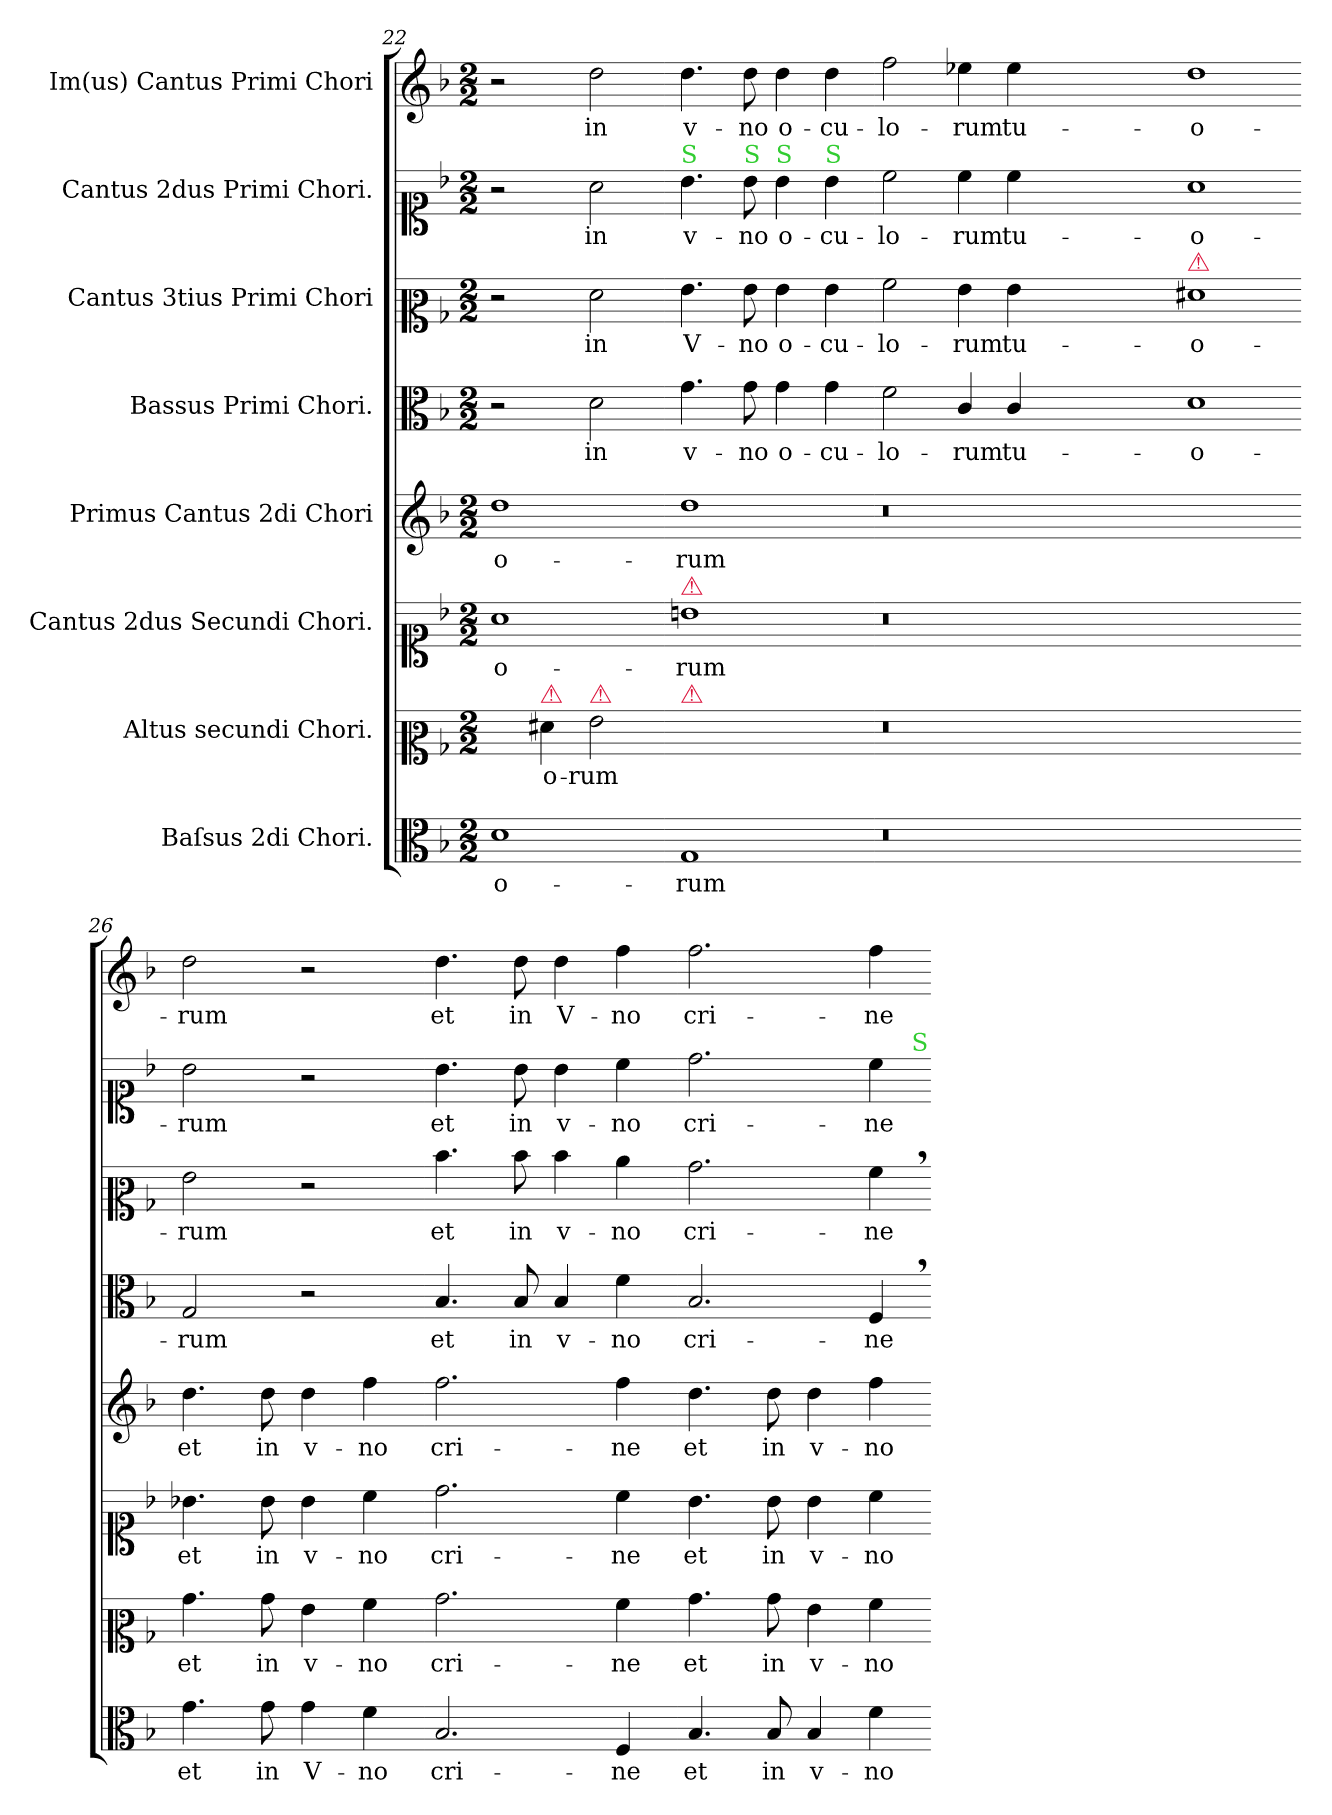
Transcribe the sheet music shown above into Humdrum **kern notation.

**kern	**text	**kern	**text	**kern	**text	**kern	**text	**kern	**text	**kern	**text	**kern	**text	**kern	**text
*part8	*part8	*part7	*part7	*part6	*part6	*part5	*part5	*part4	*part4	*part3	*part3	*part2	*part2	*part1	*part1
*staff8	*staff8	*staff7	*staff7	*staff6	*staff6	*staff5	*staff5	*staff4	*staff4	*staff3	*staff3	*staff2	*staff2	*staff1	*staff1
*I"Baſsus 2di Chori.	*	*I"Altus secundi Chori.	*	*I"Cantus 2dus Secundi Chori.	*	*I"Primus Cantus 2di Chori	*	*I"Bassus Primi Chori.	*	*I"Cantus 3tius Primi Chori	*	*I"Cantus 2dus Primi Chori.	*	*I"Im(us) Cantus Primi Chori	*
*clefC3	*	*clefC2	*	*clefC1	*	*clefG2	*	*clefC3	*	*clefC2	*	*clefC1	*	*clefG2	*
*k[b-]	*	*k[b-]	*	*k[b-]	*	*k[b-]	*	*k[b-]	*	*k[b-]	*	*k[b-]	*	*k[b-]	*
*M2/2	*	*M2/2	*	*M2/2	*	*M2/2	*	*M2/2	*	*M2/2	*	*M2/2	*	*M2/2	*
=22	=22	=22	=22	=22	=22	=22	=22	=22	=22	=22	=22	=22	=22	=22	=22
1d	-o-	4ryy	.	1a	-o-	1dd	-o-	2r	.	2r	.	2r	.	2r	.
!	!	!LO:TX:a:color=crimson:t=⚠	!	!	!	!	!	!	!	!	!	!	!	!	!
.	.	4f#X\	-o-	.	.	.	.	.	.	.	.	.	.	.	.
!	!	!LO:TX:a:color=crimson:t=⚠	!	!	!	!	!	!	!	!	!	!	!	!	!
.	.	2g\	-rum	.	.	.	.	2d\	in	2f\	in	2a\	in	2dd\	in
=23-	=23-	=23-	=23-	=23-	=23-	=23-	=23-	=23-	=23-	=23-	=23-	=23-	=23-	=23-	=23-
!	!	!	!	!	!	!	!	!	!	!	!	!LO:TX:a:color=limegreen:t=S	!	!	!
!	!	!	!	!LO:TX:a:color=crimson:t=⚠	!	!	!	!	!	!	!	!	!	!	!
!	!	!LO:TX:a:color=crimson:t=⚠	!	!	!	!	!	!	!	!	!	!	!	!	!
1G	-rum	1ryy	.	1bn	-rum	1dd	-rum	4.g\	v-	4.g\	V-	4.b-\	v-	4.dd\	v-
!	!	!	!	!	!	!	!	!	!	!	!	!LO:TX:a:color=limegreen:t=S	!	!	!
.	.	.	.	.	.	.	.	8g\	-no	8g\	-no	8b-\	-no	8dd\	-no
!	!	!	!	!	!	!	!	!	!	!	!	!LO:TX:a:color=limegreen:t=S	!	!	!
.	.	.	.	.	.	.	.	4g\	o-	4g\	o-	4b-\	o-	4dd\	o-
!	!	!	!	!	!	!	!	!	!	!	!	!LO:TX:a:color=limegreen:t=S	!	!	!
.	.	.	.	.	.	.	.	4g\	-cu-	4g\	-cu-	4b-\	-cu-	4dd\	-cu-
=24-	=24-	=24-	=24-	=24-	=24-	=24-	=24-	=24-	=24-	=24-	=24-	=24-	=24-	=24-	=24-
0r	.	0r	.	0r	.	0r	.	2f\	-lo-	2a\	-lo-	2cc\	-lo-	2ff\	-lo-
.	.	.	.	.	.	.	.	4c/	-rum	4g\	-rum	4cc\	-rum	4ee-X\	-rum
.	.	.	.	.	.	.	.	4c/	tu-	4g\	tu-	4cc\	tu-	4ee-\	tu-
.	.	.	.	.	.	.	.	1ryy	.	1ryy	.	1ryy	.	1ryy	.
=25-	=25-	=25-	=25-	=25-	=25-	=25-	=25-	=25-	=25-	=25-	=25-	=25-	=25-	=25-	=25-
!	!	!	!	!	!	!	!	!	!	!LO:TX:a:color=crimson:t=⚠	!	!	!	!	!
1ryy	.	1ryy	.	1ryy	.	1ryy	.	1d	-o-	1f#X	-o-	1a	-o-	1dd	-o-
=26-	=26-	=26-	=26-	=26-	=26-	=26-	=26-	=26-	=26-	=26-	=26-	=26-	=26-	=26-	=26-
4.g\	et	4.b-\	et	4.b-X\	et	4.dd\	et	2G/	-rum	2g\	-rum	2b-\	-rum	2dd\	-rum
8g\	in	8b-\	in	8b-\	in	8dd\	in	.	.	.	.	.	.	.	.
4g\	V-	4g\	v-	4b-\	v-	4dd\	v-	2r	.	2r	.	2r	.	2r	.
4f\	-no	4a\	-no	4cc\	-no	4ff\	-no	.	.	.	.	.	.	.	.
=27-	=27-	=27-	=27-	=27-	=27-	=27-	=27-	=27-	=27-	=27-	=27-	=27-	=27-	=27-	=27-
2.B-/	cri-	2.b-\	cri-	2.dd\	cri-	2.ff\	cri-	4.B-/	et	4.dd\	et	4.b-\	et	4.dd\	et
.	.	.	.	.	.	.	.	8B-/	in	8dd\	in	8b-\	in	8dd\	in
.	.	.	.	.	.	.	.	4B-/	v-	4dd\	v-	4b-\	v-	4dd\	V-
4F/	-ne	4a\	-ne	4cc\	-ne	4ff\	-ne	4f\	-no	4cc\	-no	4cc\	-no	4ff\	-no
=28-	=28-	=28-	=28-	=28-	=28-	=28-	=28-	=28-	=28-	=28-	=28-	=28-	=28-	=28-	=28-
4.B-/	et	4.b-\	et	4.b-\	et	4.dd\	et	2.B-/	cri-	2.b-\	cri-	2.dd\	cri-	2.ff\	cri-
8B-/	in	8b-\	in	8b-\	in	8dd\	in	.	.	.	.	.	.	.	.
4B-/	v-	4g\	v-	4b-\	v-	4dd\	v-	.	.	.	.	.	.	.	.
4f\	-no	4a\	-no	4cc\	-no	4ff\	-no	4F,>/	-ne	4a,>\	-ne	4cc\	-ne	4ff\	-ne
!	!	!	!	!	!	!	!	!	!	!	!	!LO:TX:a:color=limegreen:t=S	!	!	!
=-	=-	=-	=-	=-	=-	=-	=-	=-	=-	=-	=-	=-	=-	=-	=-
*-	*-	*-	*-	*-	*-	*-	*-	*-	*-	*-	*-	*-	*-	*-	*-
